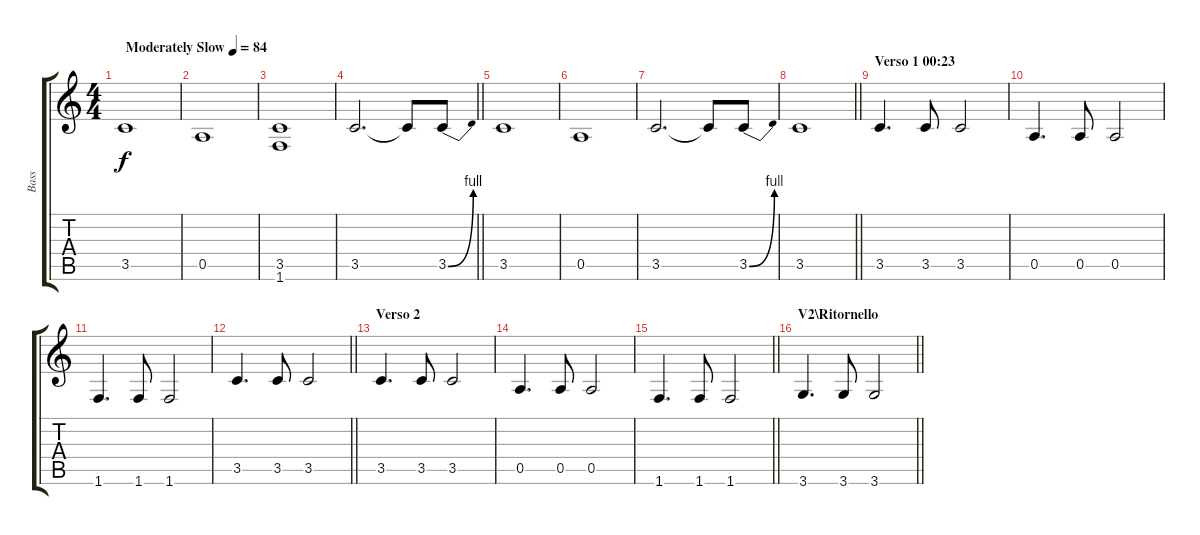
\track ("Bass " "Bass ") {instrument electricbassfinger}
\staff {score tabs}
\tuning (E4 B3 G3 D3 A2 E2) {hide}
\ts (4 4)
\tempo (84 "Moderately Slow")
\clef g2
\ks c
3.5.1{dy f instrument electricbassfinger} |
0.5.1 |
(3.5 1.6).1 |
\barLineRight lightlight
3.5.2{d} 3.5{t}.8 3.5{be (bend 0 0 60 4)}.8 |
3.5.1 |
0.5.1 |
3.5.2{d} 3.5{t}.8 3.5{be (bend 0 0 60 4)}.8 |
\barLineRight lightlight
3.5.1 |
\section ("" "Verso 1 00:23")
3.5.4{d} 3.5.8 3.5.2 |
0.5.4{d} 0.5.8 0.5.2 |
1.6.4{d} 1.6.8 1.6.2 |
\barLineRight lightlight
3.5.4{d} 3.5.8 3.5.2 |
\section ("" "Verso 2")
3.5.4{d} 3.5.8 3.5.2 |
0.5.4{d} 0.5.8 0.5.2 |
\barLineRight lightlight
1.6.4{d} 1.6.8 1.6.2 |
\section ("" "V2\\Ritornello")
\barLineRight lightlight
3.6.4{d} 3.6.8 3.6.2
